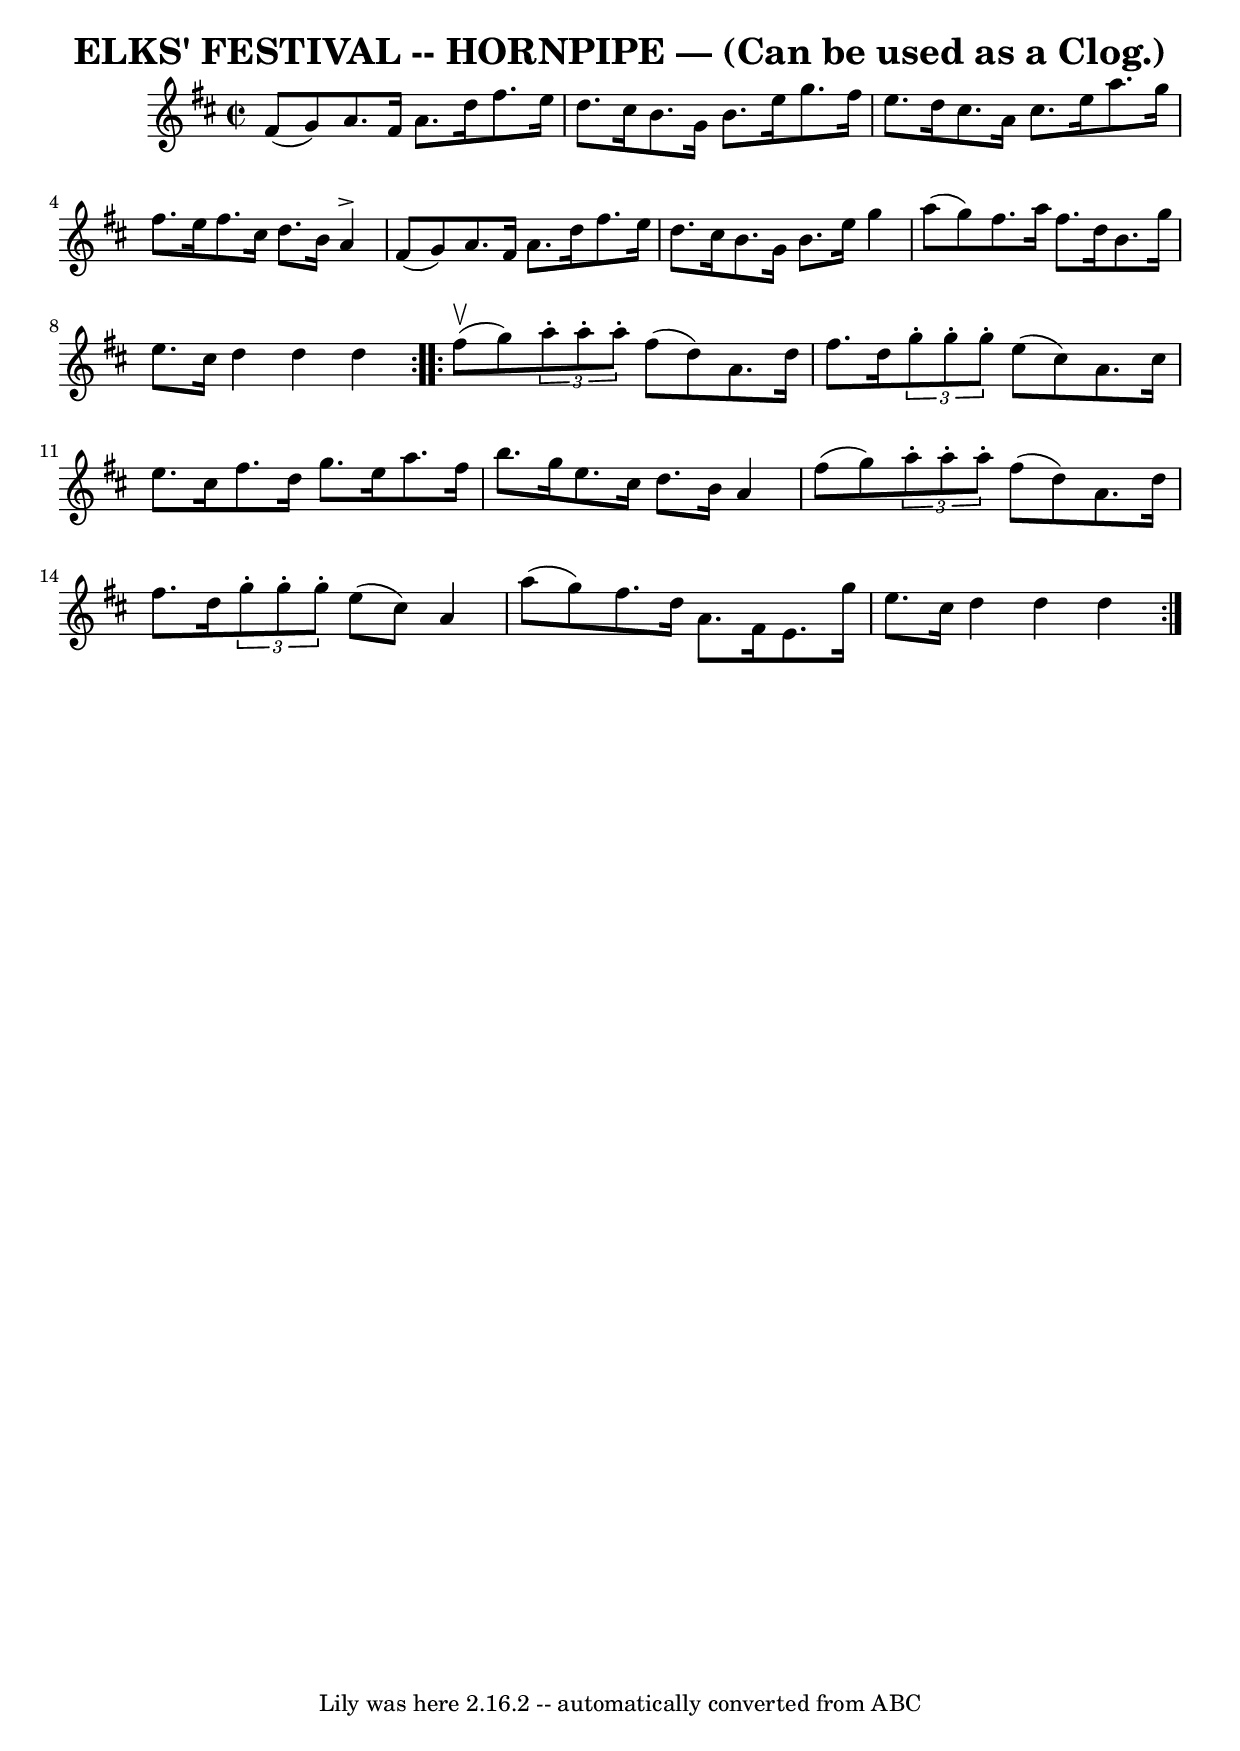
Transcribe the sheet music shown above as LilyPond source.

\version "2.16.2"
\include "Mammoth.ily"
\header {
	%% book = "Ryan's Mammoth Collection of Fiddle Tunes"
	crossRefNumber = "1"
	footnotes = ""
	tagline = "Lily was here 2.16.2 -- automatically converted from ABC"
	title = "ELKS' FESTIVAL -- HORNPIPE — (Can be used as a Clog.)"
}
voicedefault =  {


\repeat volta 2 {
\override Staff.TimeSignature #'style = #'C
 \time 2/2 
\key d \major fis'8 (g'8)       |
 a'8. fis'16    
a'8. d''16 fis''8. e''16 d''8. cis''16    |
 b'8.    
g'16 b'8. e''16 g''8. fis''16 e''8. d''16    |
   
cis''8. a'16 cis''8. e''16 a''8. g''16 fis''8. e''16    
|
 fis''8. cis''16 d''8. b'16 a'4^\accent fis'8 (g'8  
-)   |
     |
 a'8. fis'16 a'8. d''16 fis''8.    
e''16 d''8. cis''16    |
 b'8. g'16 b'8. e''16 g''4   
 a''8 (g''8)   |
 fis''8. a''16 fis''8. d''16 b'8.    
g''16 e''8. cis''16    |
 d''4 d''4 d''4    }     
\repeat volta 2 { fis''8 (^\upbow g''8)       |
   \times 2/3 {  
 a''8 -. a''8 -. a''8 -. } fis''8 (d''8) a'8. d''16 fis''8. 
 d''16    |
   \times 2/3 { g''8 -. g''8 -. g''8 -. } e''8 (
cis''8) a'8. cis''16 e''8. cis''16    |
 fis''8. d''16 
 g''8. e''16 a''8. fis''16 b''8. g''16    |
 e''8.    
cis''16 d''8. b'16 a'4 fis''8 (g''8)   |
     
\times 2/3 { a''8 -. a''8 -. a''8 -. } fis''8 (d''8) a'8.    
d''16 fis''8. d''16    \times 2/3 { g''8 -. g''8 -. g''8 -. }   
e''8 (cis''8) a'4 a''8 (g''8)   |
 fis''8. d''16    
a'8. fis'16 e'8. g''16 e''8. cis''16    |
 d''4 d''4  
 d''4    }   
}

\score{
    <<

	\context Staff="default"
	{
	    \voicedefault 
	}

    >>
	\layout {
	}
	\midi {}
}
